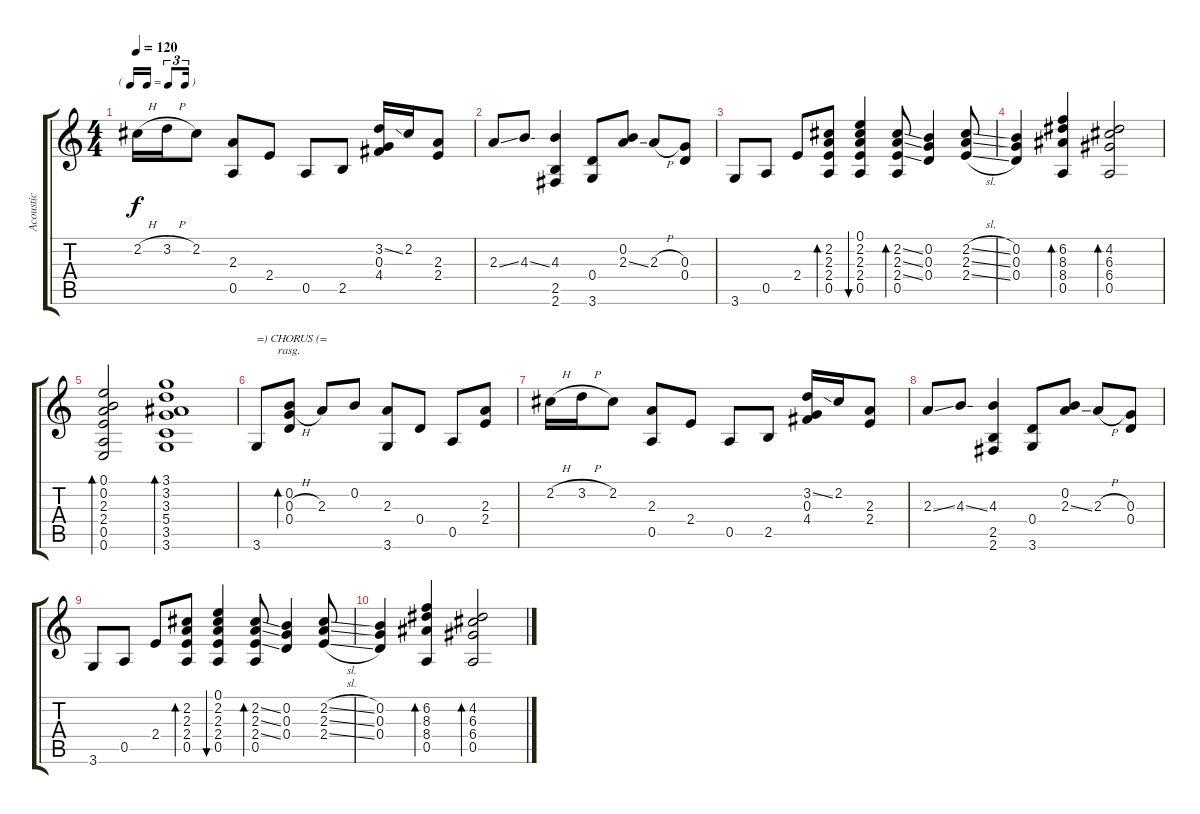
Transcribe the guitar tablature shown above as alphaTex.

\track ("Acoustic" "Acoustic") {instrument electricguitarmuted}
\staff {score tabs}
\tuning (E4 B3 G3 D3 A2 E2) {hide}
\ts (4 4)
\tf triplet16th
\tempo 120
\clef g2
\ks c
2.2{h}.16{dy f} 3.2{h}.16 2.2.8 (2.3 0.5).8 2.4.8 0.5.8 2.5.8 (3.2{ss} 0.3 4.4).16 2.2.16 (2.3 2.4).8 |
2.3{ss}.8 4.3{ss}.8 (4.3 2.5 2.6).4 (0.4 3.6).8 (0.2 2.3{ss}).8 2.3{h}.8 (0.3 0.4).8 |
3.6.8 0.5.8 2.4.8 (2.2 2.3 2.4 0.5).8{bd 120} (0.1 2.2 2.3 2.4 0.5).4{bu 120} (2.2{ss} 2.3{ss} 2.4{ss} 0.5).8{bd 120} (0.2 0.3 0.4).4 (2.2{sl} 2.3{sl} 2.4{sl}).8 |
(0.2 0.3 0.4).4 (6.2 8.3 8.4 0.5).4{bd 120} (4.2 6.3 6.4 0.5).2{bd 120} |
(0.1 0.2 2.3 2.4 0.5 0.6).2{bd 240} (3.1 3.2 3.3 5.4 3.5 3.6).1{bd 480} |
3.6.8{txt "=) CHORUS (="} (0.2 0.3{h} 0.4).8{bd 240 rasg ii} 2.3.8 0.2.8 (2.3 3.6).8 0.4.8 0.5.8 (2.3 2.4).8 |
2.2{h}.16 3.2{h}.16 2.2.8 (2.3 0.5).8 2.4.8 0.5.8 2.5.8 (3.2{ss} 0.3 4.4).16 2.2.16 (2.3 2.4).8 |
2.3{ss}.8 4.3{ss}.8 (4.3 2.5 2.6).4 (0.4 3.6).8 (0.2 2.3{ss}).8 2.3{h}.8 (0.3 0.4).8 |
3.6.8 0.5.8 2.4.8 (2.2 2.3 2.4 0.5).8{bd 120} (0.1 2.2 2.3 2.4 0.5).4{bu 120} (2.2{ss} 2.3{ss} 2.4{ss} 0.5).8{bd 120} (0.2 0.3 0.4).4 (2.2{sl} 2.3{sl} 2.4{sl}).8 |
(0.2 0.3 0.4).4 (6.2 8.3 8.4 0.5).4{bd 120} (4.2 6.3 6.4 0.5).2{bd 120}
